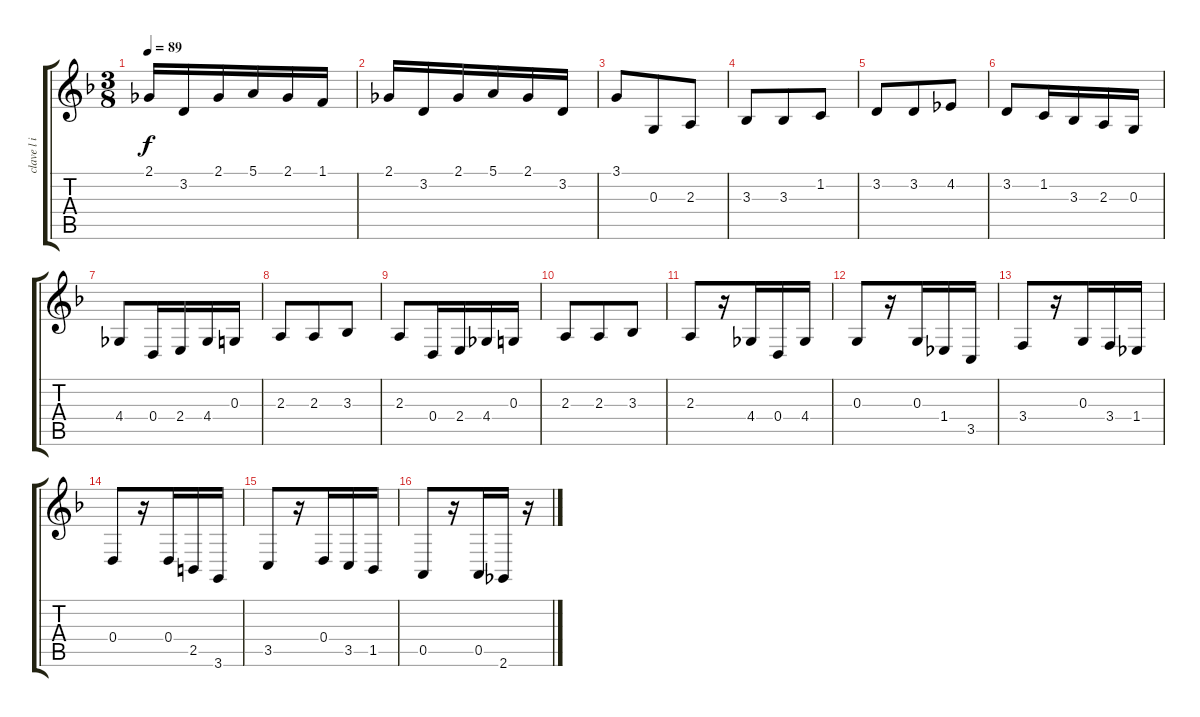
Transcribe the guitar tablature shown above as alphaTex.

\track ("clave l i" "clave l i") {instrument harpsichord}
\staff {score tabs}
\tuning (E4 B3 G3 D3 A2 E2) {hide}
\ts (3 8)
\tempo 89
\clef g2
\ks dminor
2.1.16{dy f} 3.2.16 2.1.16 5.1.16 2.1.16 1.1.16 |
2.1.16 3.2.16 2.1.16 5.1.16 2.1.16 3.2.16 |
3.1.8 0.3.8 2.3.8 |
3.3.8 3.3.8 1.2.8 |
3.2.8 3.2.8 4.2.8 |
3.2.8 1.2.16 3.3.16 2.3.16 0.3.16 |
4.4.8 0.4.16 2.4.16 4.4.16 0.3.16 |
2.3.8 2.3.8 3.3.8 |
2.3.8 0.4.16 2.4.16 4.4.16 0.3.16 |
2.3.8 2.3.8 3.3.8 |
2.3.8 r.16 4.4.16 0.4.16 4.4.16 |
0.3.8 r.16 0.3.16 1.4.16 3.5.16 |
3.4.8 r.16 0.3.16 3.4.16 1.4.16 |
0.4.8 r.16 0.4.16 2.5.16 3.6.16 |
3.5.8 r.16 0.4.16 3.5.16 1.5.16 |
0.5.8 r.16 0.5.16 2.6.16 r.16
